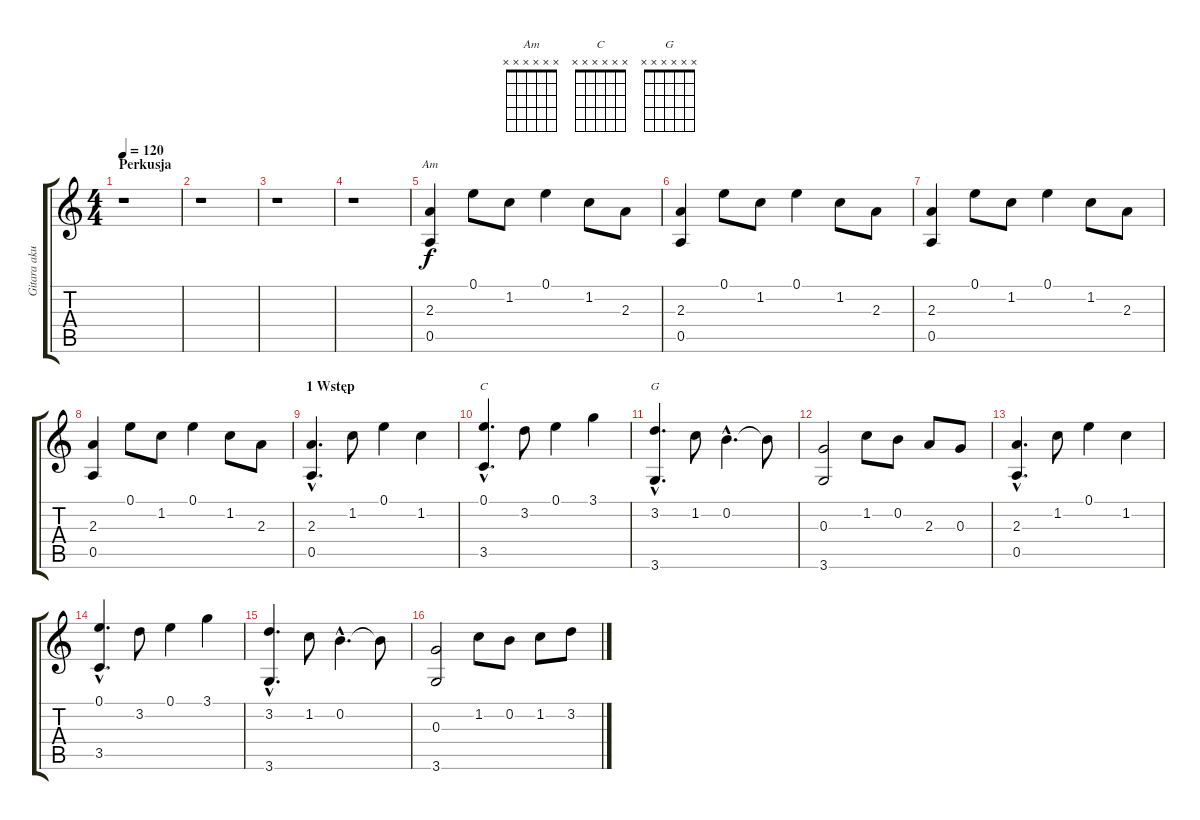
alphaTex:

\track ("Gitara akustyczna" "Gitara aku") {instrument acousticguitarsteel}
\staff {score tabs}
\tuning (E4 B3 G3 D3 A2 E2) {hide}
\chord ("Am" x x x x x x) {firstfret 0}
\chord ("C" x x x x x x) {firstfret 0}
\chord ("G" x x x x x x) {firstfret 0}
\ts (4 4)
\section ("" "Perkusja")
\tempo 120
\clef g2
\ks c
r.1{dy f instrument acousticguitarsteel} |
r.1 |
r.1 |
r.1 |
(2.3 0.5).4{ch "Am"} 0.1.8 1.2.8 0.1.4 1.2.8 2.3.8 |
(2.3 0.5).4 0.1.8 1.2.8 0.1.4 1.2.8 2.3.8 |
(2.3 0.5).4 0.1.8 1.2.8 0.1.4 1.2.8 2.3.8 |
(2.3 0.5).4 0.1.8 1.2.8 0.1.4 1.2.8 2.3.8 |
\section ("" "1 Wstęp")
(2.3{hac} 0.5{hac}).4{d} 1.2.8 0.1.4 1.2.4 |
(0.1{hac} 3.5{hac}).4{d ch "C"} 3.2.8 0.1.4 3.1.4 |
(3.2{hac} 3.6{hac}).4{d ch "G"} 1.2.8 0.2{hac}.4{d} 0.2{t}.8 |
(0.3 3.6).2 1.2.8 0.2.8 2.3.8 0.3.8 |
(2.3{hac} 0.5{hac}).4{d} 1.2.8 0.1.4 1.2.4 |
(0.1{hac} 3.5{hac}).4{d} 3.2.8 0.1.4 3.1.4 |
(3.2{hac} 3.6{hac}).4{d} 1.2.8 0.2{hac}.4{d} 0.2{t}.8 |
(0.3 3.6).2 1.2.8 0.2.8 1.2.8 3.2.8
